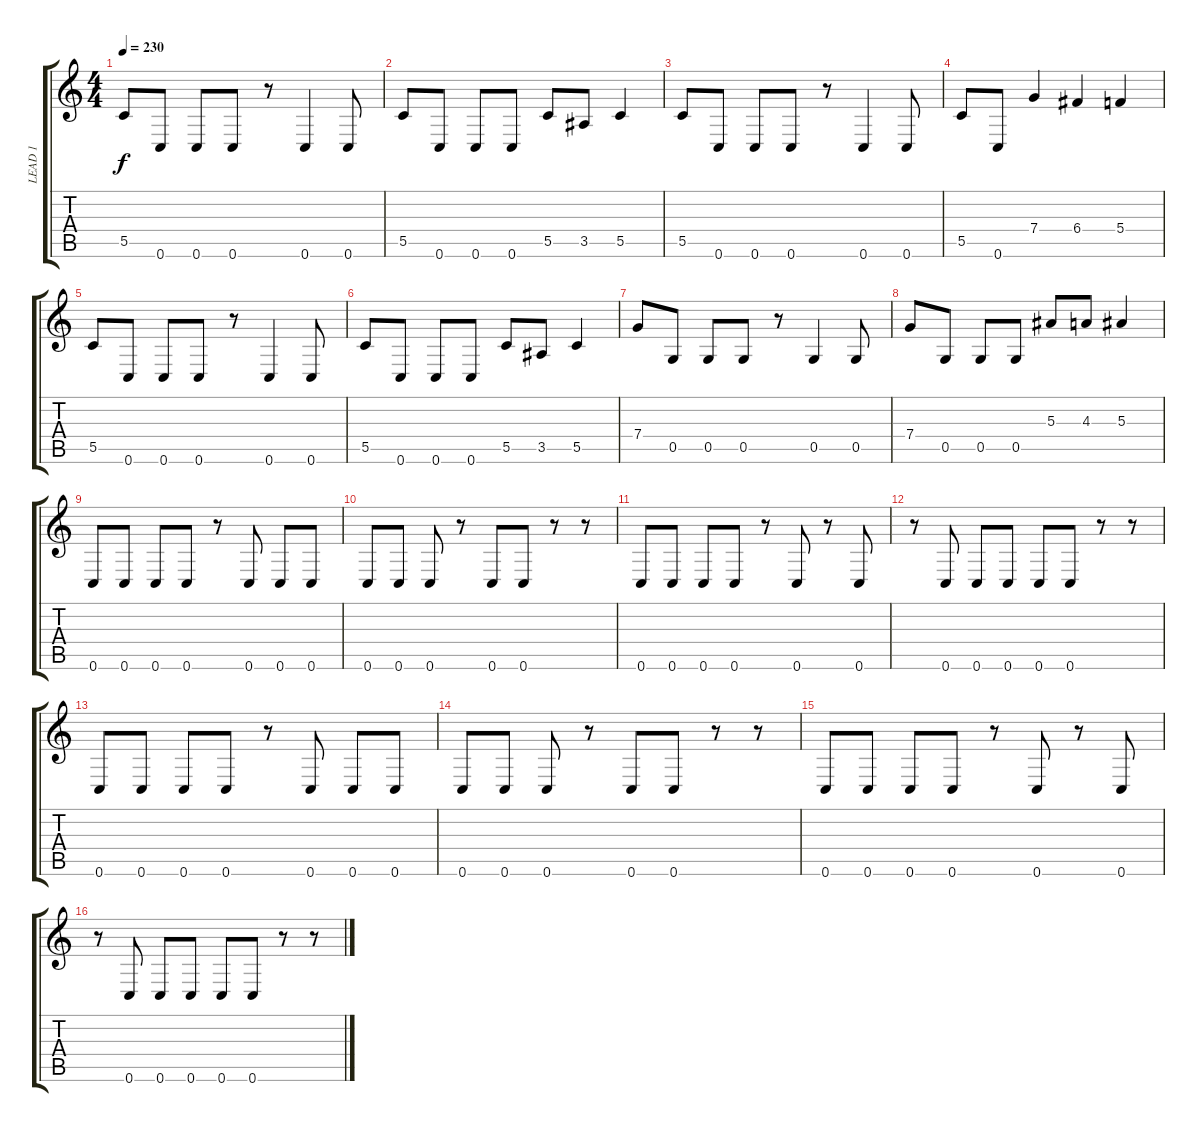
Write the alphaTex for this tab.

\track ("LEAD 1" "LEAD 1") {instrument distortionguitar}
\staff {score tabs}
\tuning (D4 A3 F3 C3 G2 C2) {hide}
\ts (4 4)
\tempo 230
\clef g2
\ks c
5.5.8{dy f} 0.6.8 0.6.8 0.6.8 r.8 0.6.4 0.6.8 |
5.5.8 0.6.8 0.6.8 0.6.8 5.5.8 3.5.8 5.5.4 |
5.5.8 0.6.8 0.6.8 0.6.8 r.8 0.6.4 0.6.8 |
5.5.8 0.6.8 7.4.4 6.4.4 5.4.4 |
5.5.8 0.6.8 0.6.8 0.6.8 r.8 0.6.4 0.6.8 |
5.5.8 0.6.8 0.6.8 0.6.8 5.5.8 3.5.8 5.5.4 |
7.4.8 0.5.8 0.5.8 0.5.8 r.8 0.5.4 0.5.8 |
7.4.8 0.5.8 0.5.8 0.5.8 5.3.8 4.3.8 5.3.4 |
0.6.8 0.6.8 0.6.8 0.6.8 r.8 0.6.8 0.6.8 0.6.8 |
0.6.8 0.6.8 0.6.8 r.8 0.6.8 0.6.8 r.8 r.8 |
0.6.8 0.6.8 0.6.8 0.6.8 r.8 0.6.8 r.8 0.6.8 |
r.8 0.6.8 0.6.8 0.6.8 0.6.8 0.6.8 r.8 r.8 |
0.6.8 0.6.8 0.6.8 0.6.8 r.8 0.6.8 0.6.8 0.6.8 |
0.6.8 0.6.8 0.6.8 r.8 0.6.8 0.6.8 r.8 r.8 |
0.6.8 0.6.8 0.6.8 0.6.8 r.8 0.6.8 r.8 0.6.8 |
r.8 0.6.8 0.6.8 0.6.8 0.6.8 0.6.8 r.8 r.8
